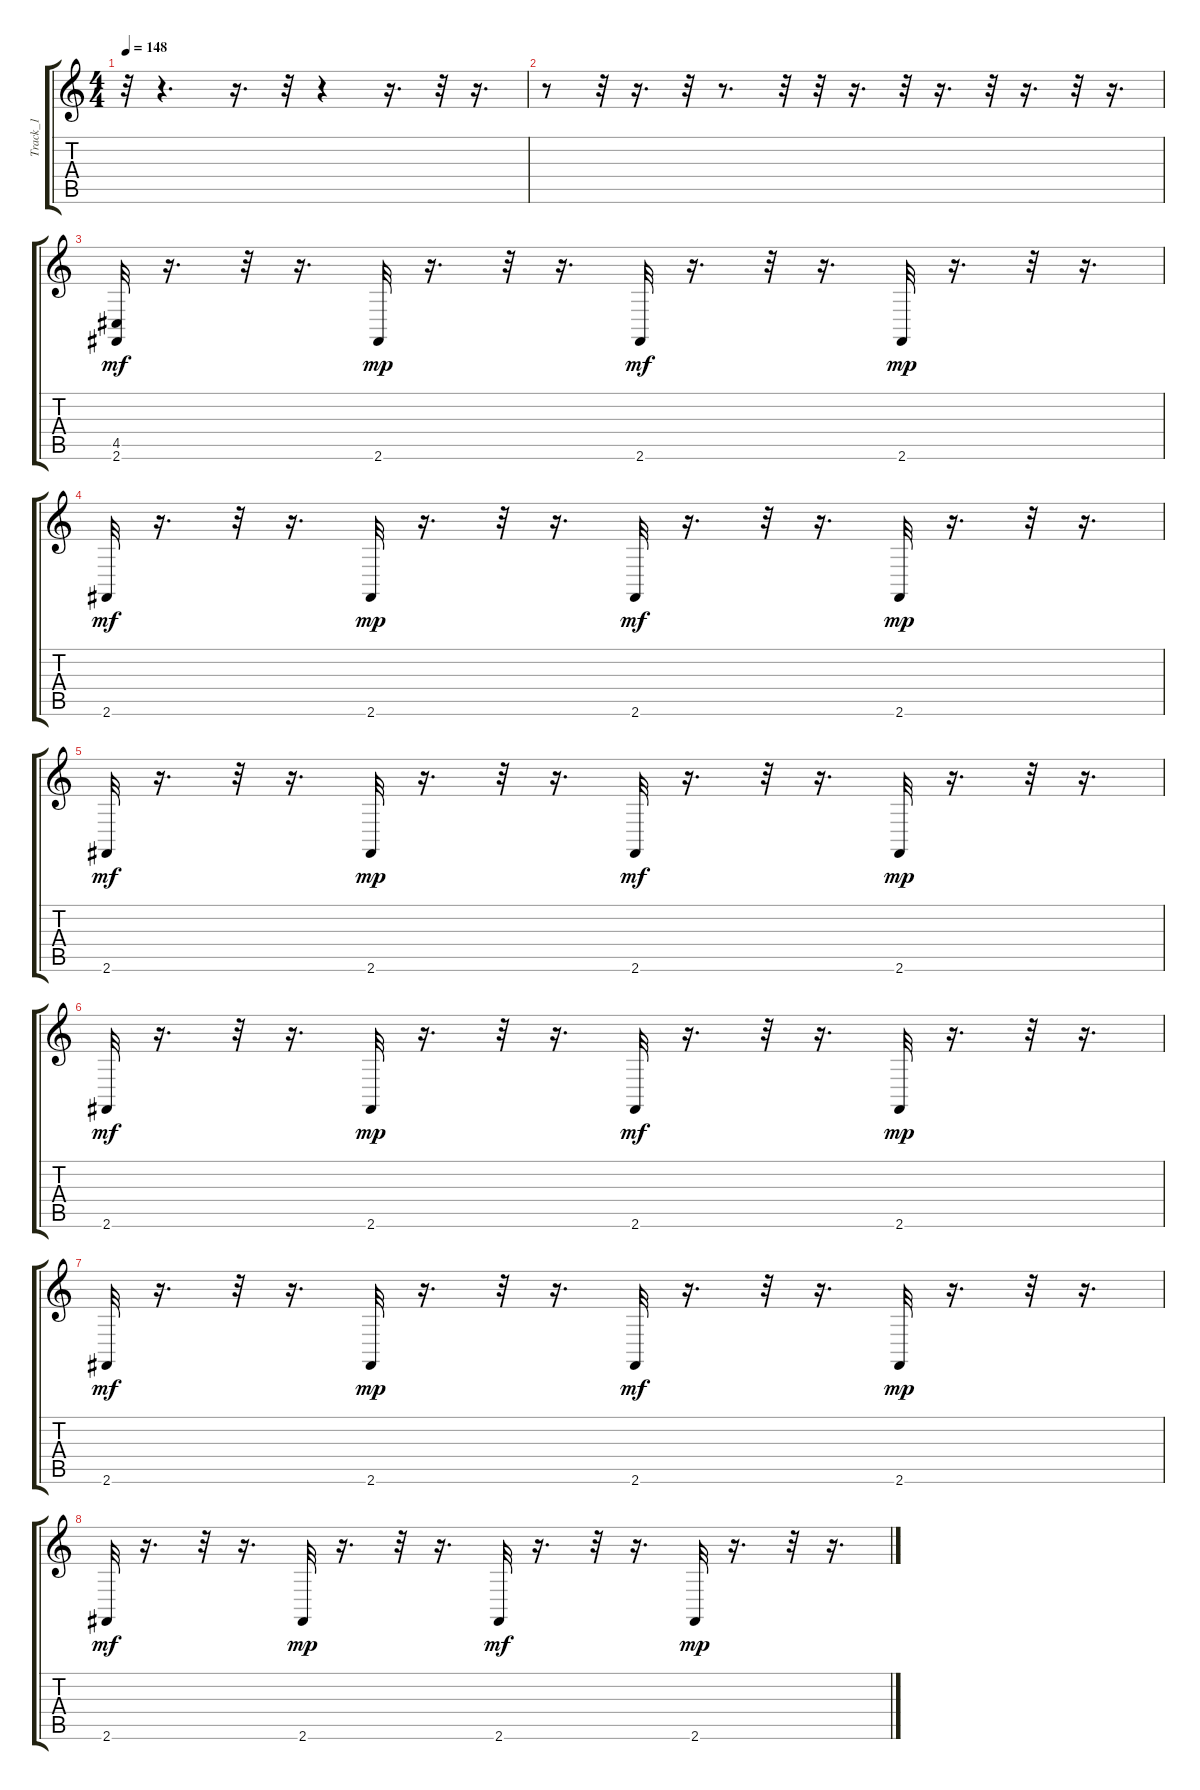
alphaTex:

\track ("Track_1" "Track_1") {instrument acousticgrandpiano}
\staff {score tabs}
\tuning (E4 B3 G3 D3 A2 E2) {hide}
\ts (4 4)
\tempo 148
\clef g2
\ks c
r.32{dy mp} r.4{d} r.16{d} r.32 r.4 r.16{d} r.32 r.16{d} |
r.8 r.32 r.16{d} r.32 r.8{d} r.32 r.32 r.16{d} r.32 r.16{d} r.32 r.16{d} r.32 r.16{d} |
(4.5 2.6).32{dy mf} r.16{d} r.32 r.16{d} 2.6.32{dy mp} r.16{d} r.32 r.16{d} 2.6.32{dy mf} r.16{d} r.32 r.16{d} 2.6.32{dy mp} r.16{d} r.32 r.16{d} |
2.6.32{dy mf} r.16{d} r.32 r.16{d} 2.6.32{dy mp} r.16{d} r.32 r.16{d} 2.6.32{dy mf} r.16{d} r.32 r.16{d} 2.6.32{dy mp} r.16{d} r.32 r.16{d} |
2.6.32{dy mf} r.16{d} r.32 r.16{d} 2.6.32{dy mp} r.16{d} r.32 r.16{d} 2.6.32{dy mf} r.16{d} r.32 r.16{d} 2.6.32{dy mp} r.16{d} r.32 r.16{d} |
2.6.32{dy mf} r.16{d} r.32 r.16{d} 2.6.32{dy mp} r.16{d} r.32 r.16{d} 2.6.32{dy mf} r.16{d} r.32 r.16{d} 2.6.32{dy mp} r.16{d} r.32 r.16{d} |
2.6.32{dy mf} r.16{d} r.32 r.16{d} 2.6.32{dy mp} r.16{d} r.32 r.16{d} 2.6.32{dy mf} r.16{d} r.32 r.16{d} 2.6.32{dy mp} r.16{d} r.32 r.16{d} |
2.6.32{dy mf} r.16{d} r.32 r.16{d} 2.6.32{dy mp} r.16{d} r.32 r.16{d} 2.6.32{dy mf} r.16{d} r.32 r.16{d} 2.6.32{dy mp} r.16{d} r.32 r.16{d}
